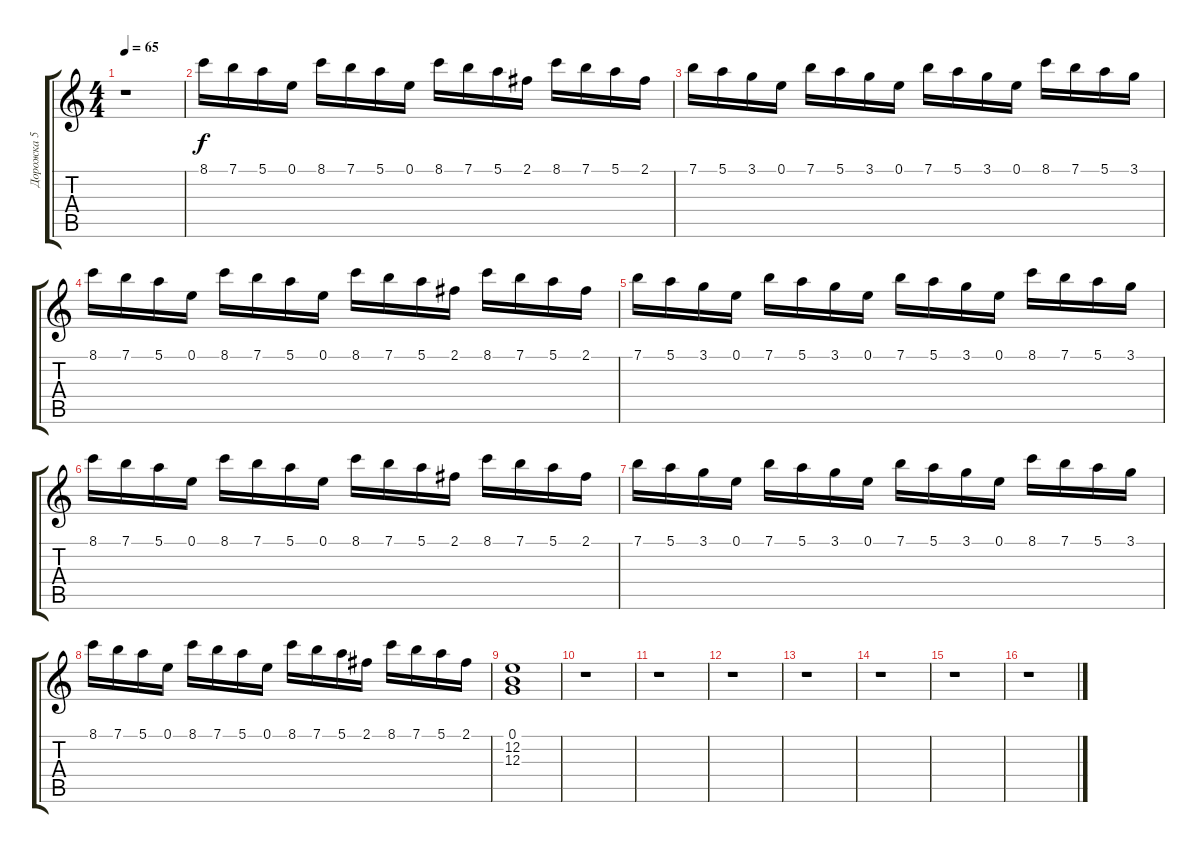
\track ("Дорожка 5" "Дорожка 5") {instrument fx5brightness}
\staff {score tabs}
\tuning (E5 B3 G3 D3 A2 E2) {hide}
\ts (4 4)
\tempo 65
\clef g2
\ks c
r.1{dy f} |
8.1.16 7.1.16 5.1.16 0.1.16 8.1.16 7.1.16 5.1.16 0.1.16 8.1.16 7.1.16 5.1.16 2.1.16 8.1.16 7.1.16 5.1.16 2.1.16 |
7.1.16 5.1.16 3.1.16 0.1.16 7.1.16 5.1.16 3.1.16 0.1.16 7.1.16 5.1.16 3.1.16 0.1.16 8.1.16 7.1.16 5.1.16 3.1.16 |
8.1.16 7.1.16 5.1.16 0.1.16 8.1.16 7.1.16 5.1.16 0.1.16 8.1.16 7.1.16 5.1.16 2.1.16 8.1.16 7.1.16 5.1.16 2.1.16 |
7.1.16 5.1.16 3.1.16 0.1.16 7.1.16 5.1.16 3.1.16 0.1.16 7.1.16 5.1.16 3.1.16 0.1.16 8.1.16 7.1.16 5.1.16 3.1.16 |
8.1.16 7.1.16 5.1.16 0.1.16 8.1.16 7.1.16 5.1.16 0.1.16 8.1.16 7.1.16 5.1.16 2.1.16 8.1.16 7.1.16 5.1.16 2.1.16 |
7.1.16 5.1.16 3.1.16 0.1.16 7.1.16 5.1.16 3.1.16 0.1.16 7.1.16 5.1.16 3.1.16 0.1.16 8.1.16 7.1.16 5.1.16 3.1.16 |
8.1.16 7.1.16 5.1.16 0.1.16 8.1.16 7.1.16 5.1.16 0.1.16 8.1.16 7.1.16 5.1.16 2.1.16 8.1.16 7.1.16 5.1.16 2.1.16 |
(0.1 12.2 12.3).1 |
r.1 |
r.1 |
r.1 |
r.1 |
r.1 |
r.1 |
r.1
